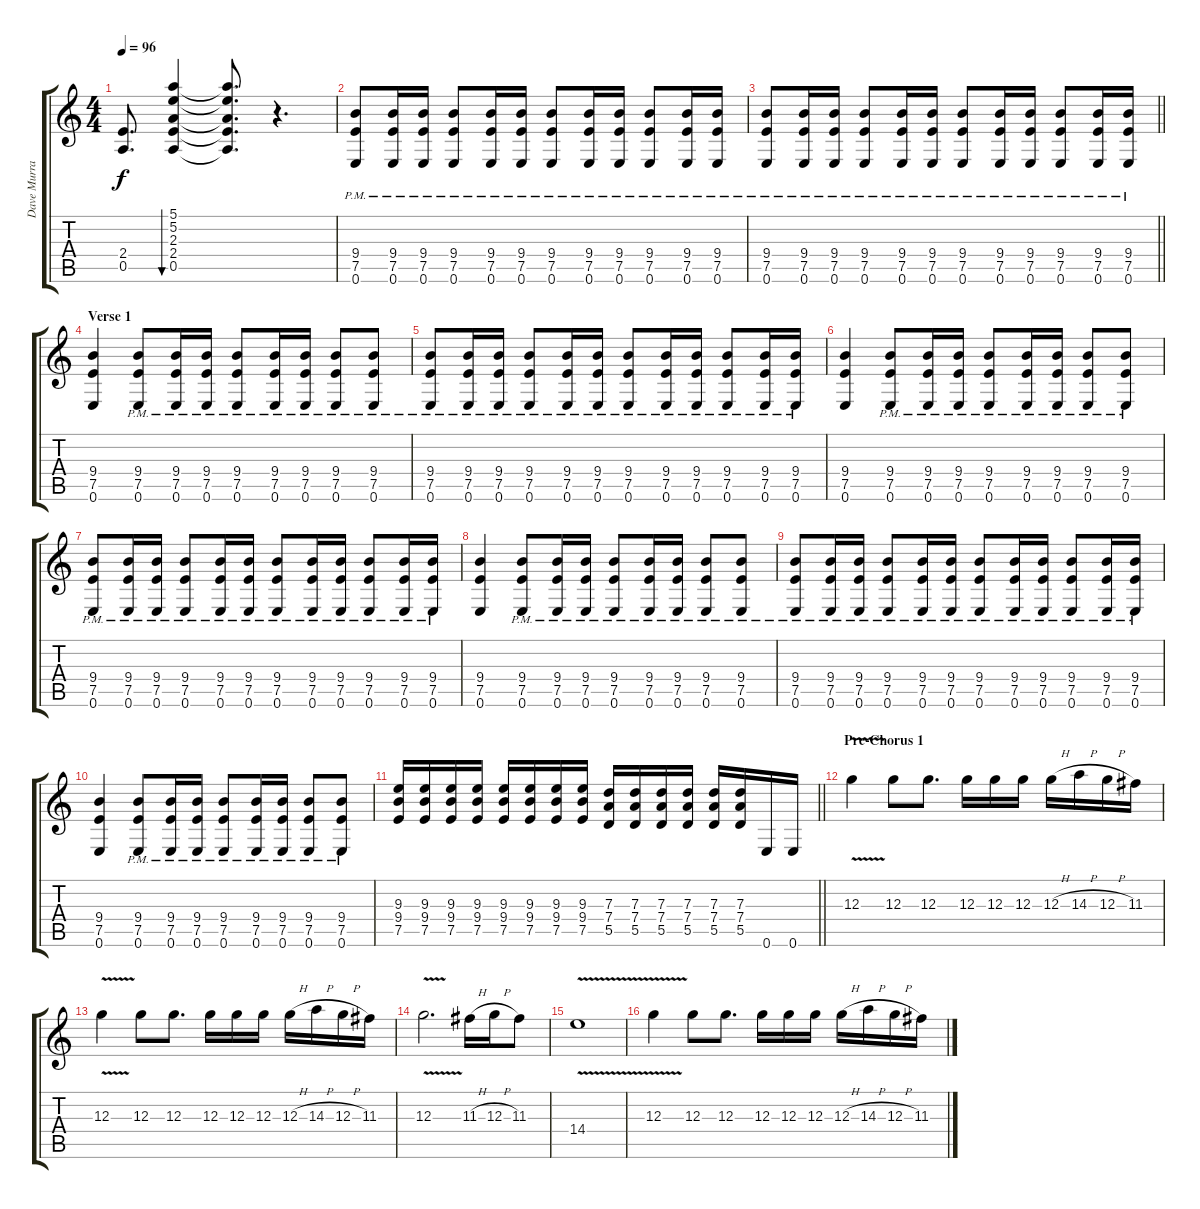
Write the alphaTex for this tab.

\track ("Dave Murray" "Dave Murra") {instrument overdrivenguitar}
\staff {score tabs}
\tuning (E4 B3 G3 D3 A2 E2) {hide}
\ts (4 4)
\tempo 96
\clef g2
\ks c
(2.4 0.5).8{d dy f} (5.1 5.2 2.3 2.4 0.5).4{bu 240} (5.1{t} 5.2{t} 2.3{t} 2.4{t} 0.5{t}).8{d} r.4{d} |
(9.4{pm} 7.5{pm} 0.6{pm}).8 (9.4{pm} 7.5{pm} 0.6{pm}).16 (9.4{pm} 7.5{pm} 0.6{pm}).16 (9.4{pm} 7.5{pm} 0.6{pm}).8 (9.4{pm} 7.5{pm} 0.6{pm}).16 (9.4{pm} 7.5{pm} 0.6{pm}).16 (9.4{pm} 7.5{pm} 0.6{pm}).8 (9.4{pm} 7.5{pm} 0.6{pm}).16 (9.4{pm} 7.5{pm} 0.6{pm}).16 (9.4{pm} 7.5{pm} 0.6{pm}).8 (9.4{pm} 7.5{pm} 0.6{pm}).16 (9.4{pm} 7.5{pm} 0.6{pm}).16 |
\barLineRight lightlight
(9.4{pm} 7.5{pm} 0.6{pm}).8 (9.4{pm} 7.5{pm} 0.6{pm}).16 (9.4{pm} 7.5{pm} 0.6{pm}).16 (9.4{pm} 7.5{pm} 0.6{pm}).8 (9.4{pm} 7.5{pm} 0.6{pm}).16 (9.4{pm} 7.5{pm} 0.6{pm}).16 (9.4{pm} 7.5{pm} 0.6{pm}).8 (9.4{pm} 7.5{pm} 0.6{pm}).16 (9.4{pm} 7.5{pm} 0.6{pm}).16 (9.4{pm} 7.5{pm} 0.6{pm}).8 (9.4{pm} 7.5{pm} 0.6{pm}).16 (9.4{pm} 7.5{pm} 0.6{pm}).16 |
\section ("" "Verse 1")
(9.4 7.5 0.6).4 (9.4{pm} 7.5{pm} 0.6{pm}).8 (9.4{pm} 7.5{pm} 0.6{pm}).16 (9.4{pm} 7.5{pm} 0.6{pm}).16 (9.4{pm} 7.5{pm} 0.6{pm}).8 (9.4{pm} 7.5{pm} 0.6{pm}).16 (9.4{pm} 7.5{pm} 0.6{pm}).16 (9.4{pm} 7.5{pm} 0.6{pm}).8 (9.4{pm} 7.5{pm} 0.6{pm}).8 |
(9.4{pm} 7.5{pm} 0.6{pm}).8 (9.4{pm} 7.5{pm} 0.6{pm}).16 (9.4{pm} 7.5{pm} 0.6{pm}).16 (9.4{pm} 7.5{pm} 0.6{pm}).8 (9.4{pm} 7.5{pm} 0.6{pm}).16 (9.4{pm} 7.5{pm} 0.6{pm}).16 (9.4{pm} 7.5{pm} 0.6{pm}).8 (9.4{pm} 7.5{pm} 0.6{pm}).16 (9.4{pm} 7.5{pm} 0.6{pm}).16 (9.4{pm} 7.5{pm} 0.6{pm}).8 (9.4{pm} 7.5{pm} 0.6{pm}).16 (9.4{pm} 7.5{pm} 0.6{pm}).16 |
(9.4 7.5 0.6).4 (9.4{pm} 7.5{pm} 0.6{pm}).8 (9.4{pm} 7.5{pm} 0.6{pm}).16 (9.4{pm} 7.5{pm} 0.6{pm}).16 (9.4{pm} 7.5{pm} 0.6{pm}).8 (9.4{pm} 7.5{pm} 0.6{pm}).16 (9.4{pm} 7.5{pm} 0.6{pm}).16 (9.4{pm} 7.5{pm} 0.6{pm}).8 (9.4{pm} 7.5{pm} 0.6{pm}).8 |
(9.4{pm} 7.5{pm} 0.6{pm}).8 (9.4{pm} 7.5{pm} 0.6{pm}).16 (9.4{pm} 7.5{pm} 0.6{pm}).16 (9.4{pm} 7.5{pm} 0.6{pm}).8 (9.4{pm} 7.5{pm} 0.6{pm}).16 (9.4{pm} 7.5{pm} 0.6{pm}).16 (9.4{pm} 7.5{pm} 0.6{pm}).8 (9.4{pm} 7.5{pm} 0.6{pm}).16 (9.4{pm} 7.5{pm} 0.6{pm}).16 (9.4{pm} 7.5{pm} 0.6{pm}).8 (9.4{pm} 7.5{pm} 0.6{pm}).16 (9.4{pm} 7.5{pm} 0.6{pm}).16 |
(9.4 7.5 0.6).4 (9.4{pm} 7.5{pm} 0.6{pm}).8 (9.4{pm} 7.5{pm} 0.6{pm}).16 (9.4{pm} 7.5{pm} 0.6{pm}).16 (9.4{pm} 7.5{pm} 0.6{pm}).8 (9.4{pm} 7.5{pm} 0.6{pm}).16 (9.4{pm} 7.5{pm} 0.6{pm}).16 (9.4{pm} 7.5{pm} 0.6{pm}).8 (9.4{pm} 7.5{pm} 0.6{pm}).8 |
(9.4{pm} 7.5{pm} 0.6{pm}).8 (9.4{pm} 7.5{pm} 0.6{pm}).16 (9.4{pm} 7.5{pm} 0.6{pm}).16 (9.4{pm} 7.5{pm} 0.6{pm}).8 (9.4{pm} 7.5{pm} 0.6{pm}).16 (9.4{pm} 7.5{pm} 0.6{pm}).16 (9.4{pm} 7.5{pm} 0.6{pm}).8 (9.4{pm} 7.5{pm} 0.6{pm}).16 (9.4{pm} 7.5{pm} 0.6{pm}).16 (9.4{pm} 7.5{pm} 0.6{pm}).8 (9.4{pm} 7.5{pm} 0.6{pm}).16 (9.4{pm} 7.5{pm} 0.6{pm}).16 |
(9.4 7.5 0.6).4 (9.4{pm} 7.5{pm} 0.6{pm}).8 (9.4{pm} 7.5{pm} 0.6{pm}).16 (9.4{pm} 7.5{pm} 0.6{pm}).16 (9.4{pm} 7.5{pm} 0.6{pm}).8 (9.4{pm} 7.5{pm} 0.6{pm}).16 (9.4{pm} 7.5{pm} 0.6{pm}).16 (9.4{pm} 7.5{pm} 0.6{pm}).8 (9.4{pm} 7.5{pm} 0.6{pm}).8 |
\barLineRight lightlight
(9.3 9.4 7.5).16 (9.3 9.4 7.5).16 (9.3 9.4 7.5).16 (9.3 9.4 7.5).16 (9.3 9.4 7.5).16 (9.3 9.4 7.5).16 (9.3 9.4 7.5).16 (9.3 9.4 7.5).16 (7.3 7.4 5.5).16 (7.3 7.4 5.5).16 (7.3 7.4 5.5).16 (7.3 7.4 5.5).16 (7.3 7.4 5.5).16 (7.3 7.4 5.5).16 0.6.16 0.6.16 |
\section ("" "Pre-Chorus 1")
12.3{v}.4 12.3.8 12.3.8{d} 12.3.16 12.3.16 12.3.16 12.3{h}.16 14.3{h}.16 12.3{h}.16 11.3.16 |
12.3{v}.4 12.3.8 12.3.8{d} 12.3.16 12.3.16 12.3.16 12.3{h}.16 14.3{h}.16 12.3{h}.16 11.3.16 |
12.3{v}.2{d} 11.3{h}.16 12.3{h}.16 11.3.8 |
14.4{v}.1 |
12.3{v}.4 12.3.8 12.3.8{d} 12.3.16 12.3.16 12.3.16 12.3{h}.16 14.3{h}.16 12.3{h}.16 11.3.16
